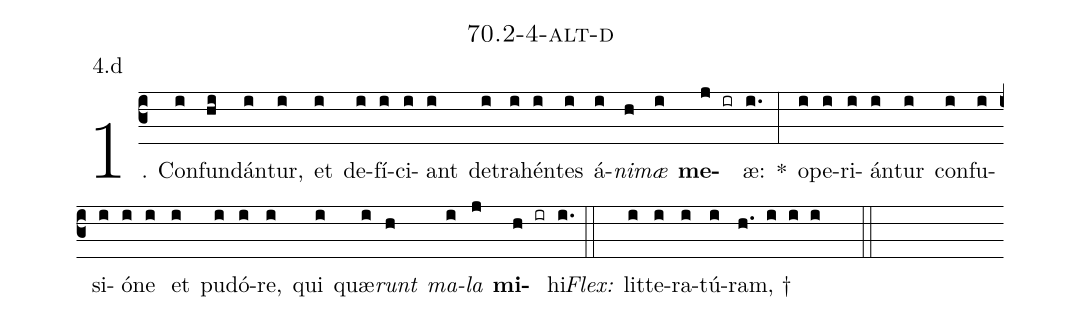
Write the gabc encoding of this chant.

name: 70.2-4-alt-d;
annotation: 4.d;
%%
(c3)1. Con(i)fun(hi)dán(i)tur,(i) et(i) de(i)fí(i)ci(i)ant(i) de(i)tra(i)hén(i)tes(i) á(i)<i>ni</i>(h)<i>mæ</i>(i) <b>me</b>(j ir)æ:(i.) *(:) o(i)pe(i)ri(i)án(i)tur(i) con(i)fu(i)si(i)ó(i)ne(i) et(i) pu(i)dó(i)re,(i) qui(i) quæ(i)<i>runt</i>(h) <i>ma</i>(i)<i>la</i>(j) <b>mi</b>(h ir)hi.(i.) (::)
<i>Flex:</i>()  lit(i)te(i)ra(i)tú(i)ram, †(h. i i i  ::)
